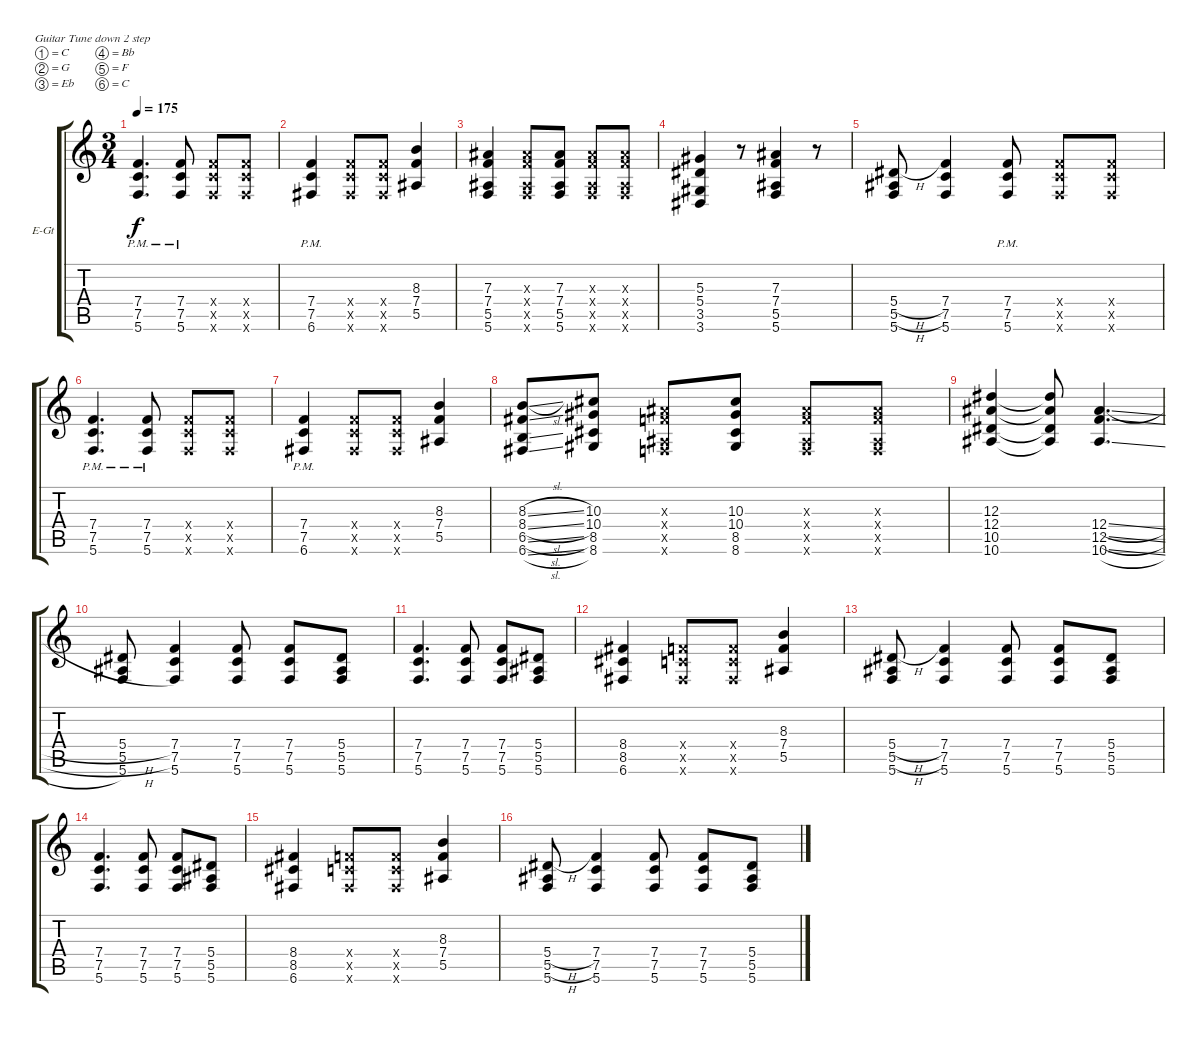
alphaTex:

\bracketExtendMode groupsimilarinstruments
\firstSystemTrackNameOrientation horizontal
\otherSystemsTrackNameOrientation horizontal
\track ("Electric Guitar 2" "E-Gt") {instrument distortionguitar}
\staff {score tabs}
\tuning (C4 G3 Eb3 Bb2 F2 C2)
\ts (3 4)
\tempo 175
\clef g2
\ks c
(5.6{pm} 7.5{pm} 7.4{pm}).4{d dy f} (5.6{pm} 7.5{pm} 7.4{pm}).8 (5.6{x} 7.5{x} 7.4{x}).8 (5.6{x} 7.5{x} 7.4{x}).8 |
(6.6{pm} 7.5{pm} 7.4{pm}).4 (6.6{x} 7.5{x} 7.4{x}).8 (6.6{x} 7.5{x} 7.4{x}).8 (5.5 7.4 8.3).4 |
(5.6 5.5 7.4 7.3).4 (5.6{x} 5.5{x} 7.4{x} 7.3{x}).8 (5.6 5.5 7.4 7.3).8 (5.6{x} 5.5{x} 7.4{x} 7.3{x}).8 (5.6{x} 5.5{x} 7.4{x} 7.3{x}).8 |
(3.6 3.5 5.4 5.3).4 r.8 (5.6 5.5 7.4 7.3).4 r.8 |
(5.6 5.5{h} 5.4{h}).8 (5.6 7.5 7.4).4 (5.6{pm} 7.5{pm} 7.4{pm}).8 (5.6{x} 7.5{x} 7.4{x}).8 (5.6{x} 7.5{x} 7.4{x}).8 |
(5.6{pm} 7.5{pm} 7.4{pm}).4{d} (5.6{pm} 7.5{pm} 7.4{pm}).8 (5.6{x} 7.5{x} 7.4{x}).8 (5.6{x} 7.5{x} 7.4{x}).8 |
(6.6{pm} 7.5{pm} 7.4{pm}).4 (6.6{x} 7.5{x} 7.4{x}).8 (6.6{x} 7.5{x} 7.4{x}).8 (5.5 7.4 8.3).4 |
(6.6{sl} 6.5{sl} 8.4{sl} 8.3{sl}).8 (8.6 8.5 10.4 10.3).8 (5.6{x} 5.5{x} 7.4{x} 7.3{x}).8 (8.6 8.5 10.4 10.3).8 (5.6{x} 5.5{x} 7.4{x} 7.3{x}).8 (5.6{x} 5.5{x} 7.4{x} 7.3{x}).8 |
(10.6 10.5 12.4 12.3).4 (10.6{t} 10.5{t} 12.4{t} 12.3{t}).8 (10.6{sl} 12.5{sl} 12.4{sl}).4{d} |
(5.6 5.5{h} 5.4{h}).8 (5.6 7.5 7.4).4 (5.6 7.5 7.4).8 (5.6 7.5 7.4).8 (5.6 5.5 5.4).8 |
(5.6 7.5 7.4).4{d} (5.6 7.5 7.4).8 (5.6 7.5 7.4).8 (5.6 5.5 5.4).8 |
(6.6 8.5 8.4).4 (6.6{x} 7.5{x} 7.4{x}).8 (6.6{x} 7.5{x} 7.4{x}).8 (5.5 7.4 8.3).4 |
(5.6 5.5{h} 5.4{h}).8 (5.6 7.5 7.4).4 (5.6 7.5 7.4).8 (5.6 7.5 7.4).8 (5.6 5.5 5.4).8 |
(5.6 7.5 7.4).4{d} (5.6 7.5 7.4).8 (5.6 7.5 7.4).8 (5.6 5.5 5.4).8 |
(6.6 8.5 8.4).4 (6.6{x} 7.5{x} 7.4{x}).8 (6.6{x} 7.5{x} 7.4{x}).8 (5.5 7.4 8.3).4 |
(5.6 5.5{h} 5.4{h}).8 (5.6 7.5 7.4).4 (5.6 7.5 7.4).8 (5.6 7.5 7.4).8 (5.6 5.5 5.4).8
